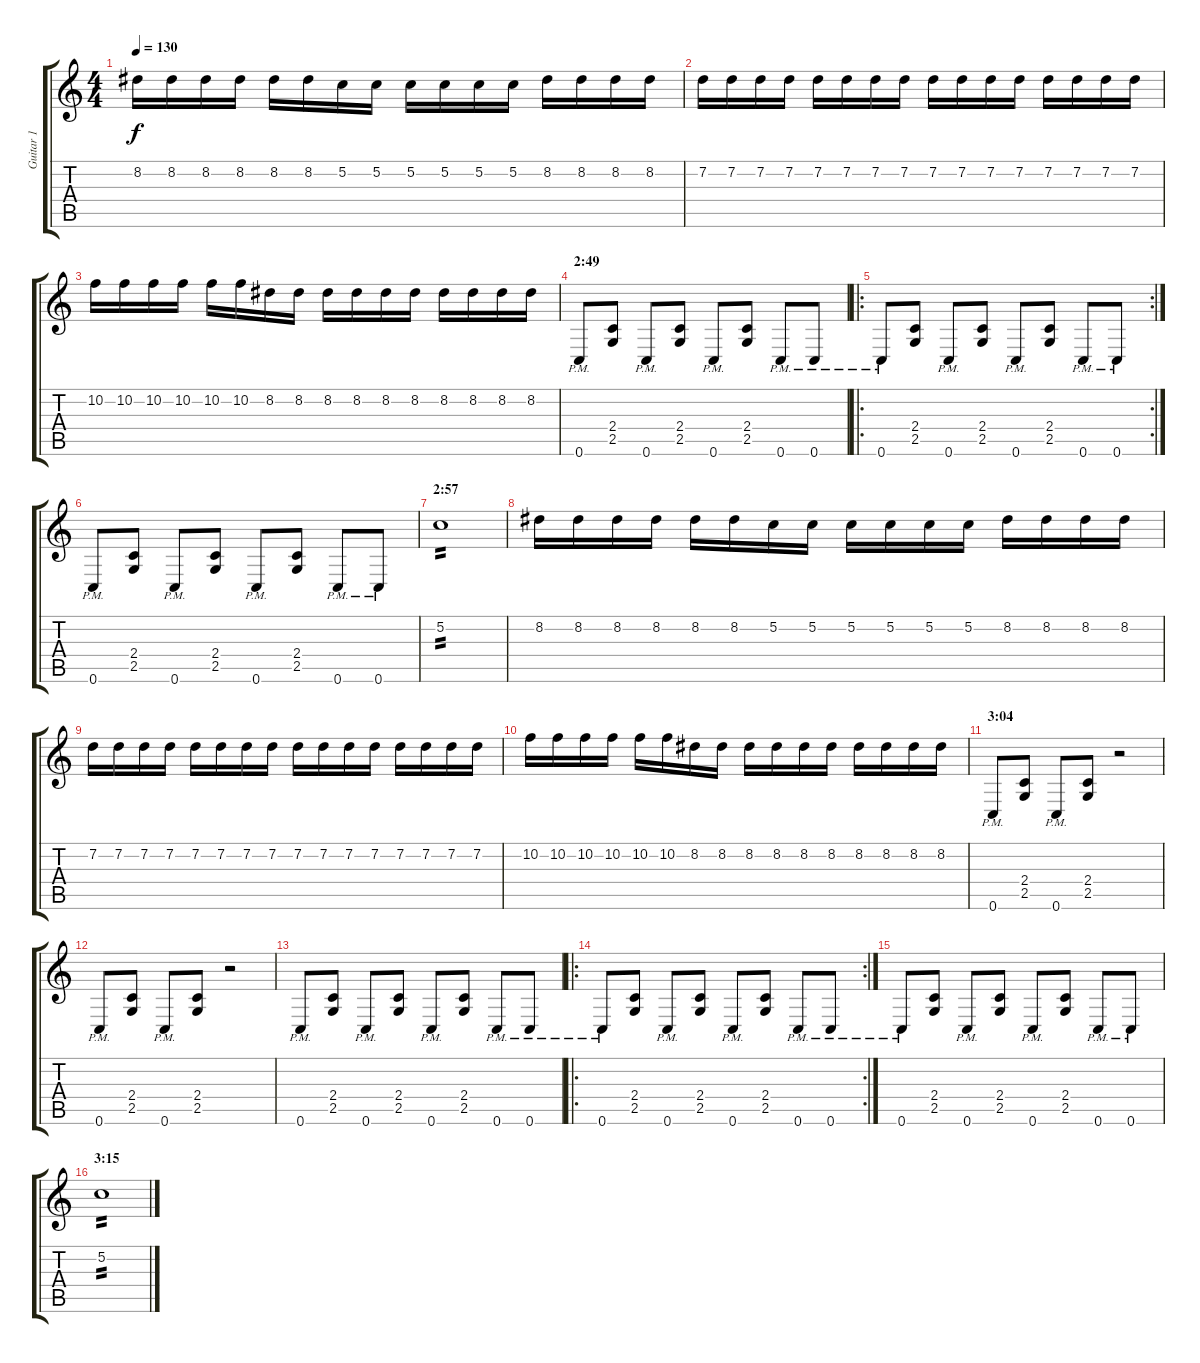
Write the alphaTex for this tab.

\track ("Guitar 1" "Guitar 1") {instrument distortionguitar}
\staff {score tabs}
\tuning (C4 G3 Eb3 Bb2 F2 C2) {hide}
\ts (4 4)
\tempo 130
\clef g2
\ks c
8.2.16{dy f} 8.2.16 8.2.16 8.2.16 8.2.16 8.2.16 5.2.16 5.2.16 5.2.16 5.2.16 5.2.16 5.2.16 8.2.16 8.2.16 8.2.16 8.2.16 |
7.2.16 7.2.16 7.2.16 7.2.16 7.2.16 7.2.16 7.2.16 7.2.16 7.2.16 7.2.16 7.2.16 7.2.16 7.2.16 7.2.16 7.2.16 7.2.16 |
10.2.16 10.2.16 10.2.16 10.2.16 10.2.16 10.2.16 8.2.16 8.2.16 8.2.16 8.2.16 8.2.16 8.2.16 8.2.16 8.2.16 8.2.16 8.2.16 |
\section ("" "2:49")
0.6{pm}.8{instrument distortionguitar} (2.4 2.5).8 0.6{pm}.8 (2.4 2.5).8 0.6{pm}.8 (2.4 2.5).8 0.6{pm}.8 0.6{pm}.8 |
\ro
\rc 2
0.6{pm}.8 (2.4 2.5).8 0.6{pm}.8 (2.4 2.5).8 0.6{pm}.8 (2.4 2.5).8 0.6{pm}.8 0.6{pm}.8 |
0.6{pm}.8 (2.4 2.5).8 0.6{pm}.8 (2.4 2.5).8 0.6{pm}.8 (2.4 2.5).8 0.6{pm}.8 0.6{pm}.8 |
\section ("" "2:57")
5.2.1{tp 2 instrument overdrivenguitar} |
8.2.16 8.2.16 8.2.16 8.2.16 8.2.16 8.2.16 5.2.16 5.2.16 5.2.16 5.2.16 5.2.16 5.2.16 8.2.16 8.2.16 8.2.16 8.2.16 |
7.2.16 7.2.16 7.2.16 7.2.16 7.2.16 7.2.16 7.2.16 7.2.16 7.2.16 7.2.16 7.2.16 7.2.16 7.2.16 7.2.16 7.2.16 7.2.16 |
10.2.16 10.2.16 10.2.16 10.2.16 10.2.16 10.2.16 8.2.16 8.2.16 8.2.16 8.2.16 8.2.16 8.2.16 8.2.16 8.2.16 8.2.16 8.2.16 |
\section ("" "3:04")
0.6{pm}.8 (2.4 2.5).8 0.6{pm}.8 (2.4 2.5).8 r.2 |
0.6{pm}.8 (2.4 2.5).8 0.6{pm}.8 (2.4 2.5).8 r.2 |
0.6{pm}.8 (2.4 2.5).8 0.6{pm}.8 (2.4 2.5).8 0.6{pm}.8 (2.4 2.5).8 0.6{pm}.8 0.6{pm}.8 |
\ro
\rc 2
0.6{pm}.8 (2.4 2.5).8 0.6{pm}.8 (2.4 2.5).8 0.6{pm}.8 (2.4 2.5).8 0.6{pm}.8 0.6{pm}.8 |
0.6{pm}.8 (2.4 2.5).8 0.6{pm}.8 (2.4 2.5).8 0.6{pm}.8 (2.4 2.5).8 0.6{pm}.8 0.6{pm}.8 |
\section ("" "3:15")
5.2.1{tp 2 instrument overdrivenguitar}
